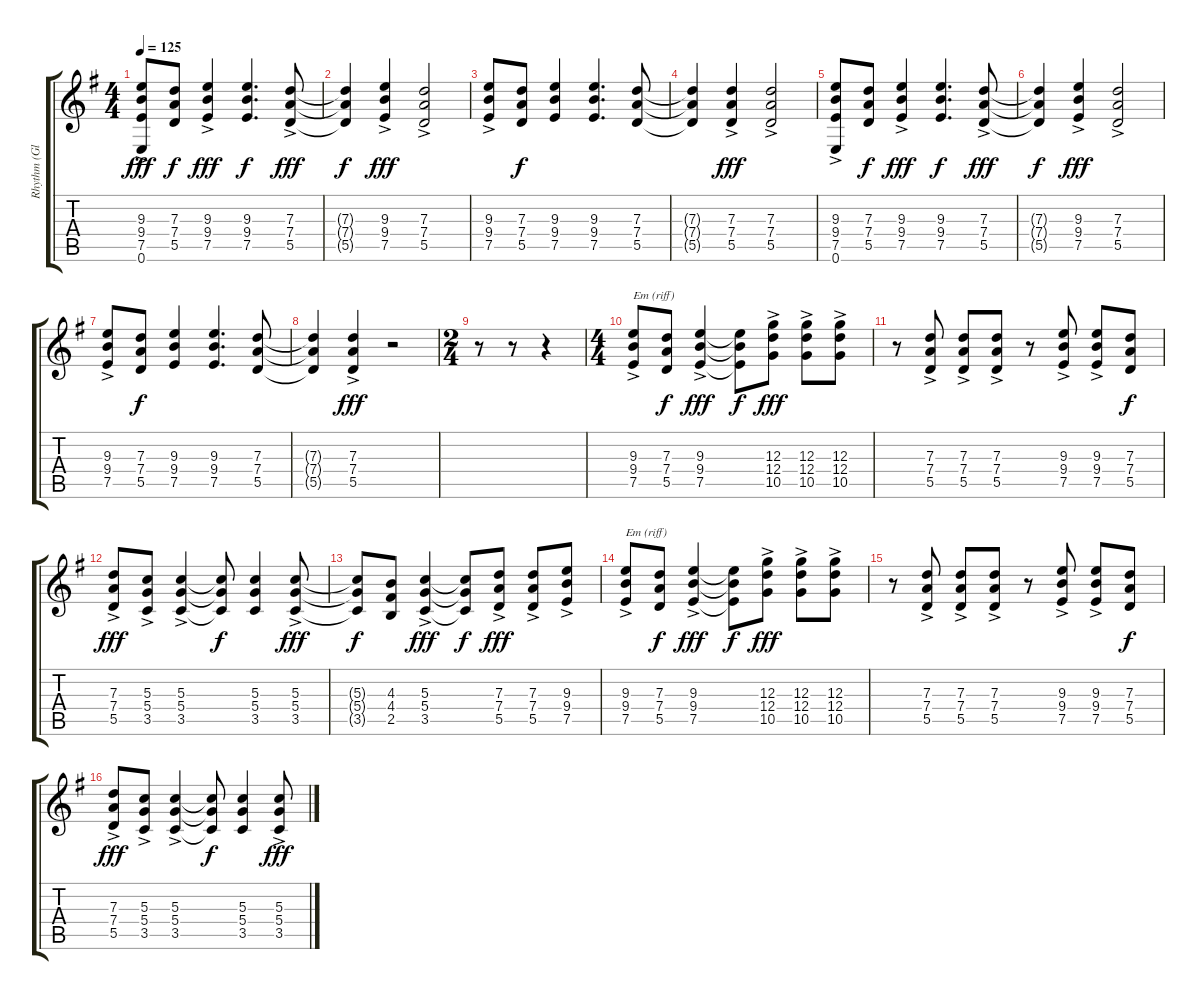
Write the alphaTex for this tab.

\track ("Rhythm (Glenn Tipton)" "Rhythm (Gl") {instrument distortionguitar}
\staff {score tabs}
\tuning (E4 B3 G3 D3 A2 E2) {hide}
\ts (4 4)
\tempo 125
\clef g2
\ks g
(9.3{ac} 9.4{ac} 7.5{ac} 0.6{ac}).8{dy fff} (7.3 7.4 5.5).8{dy f} (9.3{ac} 9.4{ac} 7.5{ac}).4{dy fff} (9.3 9.4 7.5).4{d dy f} (7.3{ac} 7.4{ac} 5.5{ac}).8{dy fff} |
(7.3{t} 7.4{t} 5.5{t}).4{dy f} (9.3{ac} 9.4{ac} 7.5{ac}).4{dy fff} (7.3{ac} 7.4{ac} 5.5{ac}).2 |
(9.3{ac} 9.4{ac} 7.5{ac}).8 (7.3 7.4 5.5).8{dy f} (9.3 9.4 7.5).4 (9.3 9.4 7.5).4{d} (7.3 7.4 5.5).8 |
(7.3{t} 7.4{t} 5.5{t}).4 (7.3{ac} 7.4{ac} 5.5{ac}).4{dy fff} (7.3{ac} 7.4{ac} 5.5{ac}).2 |
(9.3{ac} 9.4{ac} 7.5{ac} 0.6{ac}).8 (7.3 7.4 5.5).8{dy f} (9.3{ac} 9.4{ac} 7.5{ac}).4{dy fff} (9.3 9.4 7.5).4{d dy f} (7.3{ac} 7.4{ac} 5.5{ac}).8{dy fff} |
(7.3{t} 7.4{t} 5.5{t}).4{dy f} (9.3{ac} 9.4{ac} 7.5{ac}).4{dy fff} (7.3{ac} 7.4{ac} 5.5{ac}).2 |
(9.3{ac} 9.4{ac} 7.5{ac}).8 (7.3 7.4 5.5).8{dy f} (9.3 9.4 7.5).4 (9.3 9.4 7.5).4{d} (7.3 7.4 5.5).8 |
(7.3{t} 7.4{t} 5.5{t}).4 (7.3{ac} 7.4{ac} 5.5{ac}).4{dy fff} r.2 |
\ts (2 4)
r.8 r.8 r.4 |
\ts (4 4)
(9.3{ac} 9.4{ac} 7.5{ac}).8{txt "Em (riff)"} (7.3 7.4 5.5).8{dy f} (9.3{ac} 9.4{ac} 7.5{ac}).4{dy fff} (9.3{t} 9.4{t} 7.5{t}).8{dy f} (12.3{ac} 12.4{ac} 10.5{ac}).8{dy fff} (12.3{ac} 12.4{ac} 10.5{ac}).8 (12.3{ac} 12.4{ac} 10.5{ac}).8 |
r.8 (7.3{ac} 7.4{ac} 5.5{ac}).8 (7.3{ac} 7.4{ac} 5.5{ac}).8 (7.3{ac} 7.4{ac} 5.5{ac}).8 r.8 (9.3{ac} 9.4{ac} 7.5{ac}).8 (9.3{ac} 9.4{ac} 7.5{ac}).8 (7.3 7.4 5.5).8{dy f} |
(7.3{ac} 7.4{ac} 5.5{ac}).8{dy fff} (5.3{ac} 5.4{ac} 3.5{ac}).8 (5.3{ac} 5.4{ac} 3.5{ac}).4 (5.3{t} 5.4{t} 3.5{t}).8{dy f} (5.3 5.4 3.5).4 (5.3{ac} 5.4{ac} 3.5{ac}).8{dy fff} |
(5.3{t} 5.4{t} 3.5{t}).8{dy f} (4.3 4.4 2.5).8 (5.3{ac} 5.4{ac} 3.5{ac}).4{dy fff} (5.3{t} 5.4{t} 3.5{t}).8{dy f} (7.3{ac} 7.4{ac} 5.5{ac}).8{dy fff} (7.3{ac} 7.4{ac} 5.5{ac}).8 (9.3{ac} 9.4{ac} 7.5{ac}).8 |
(9.3{ac} 9.4{ac} 7.5{ac}).8{txt "Em (riff)"} (7.3 7.4 5.5).8{dy f} (9.3{ac} 9.4{ac} 7.5{ac}).4{dy fff} (9.3{t} 9.4{t} 7.5{t}).8{dy f} (12.3{ac} 12.4{ac} 10.5{ac}).8{dy fff} (12.3{ac} 12.4{ac} 10.5{ac}).8 (12.3{ac} 12.4{ac} 10.5{ac}).8 |
r.8 (7.3{ac} 7.4{ac} 5.5{ac}).8 (7.3{ac} 7.4{ac} 5.5{ac}).8 (7.3{ac} 7.4{ac} 5.5{ac}).8 r.8 (9.3{ac} 9.4{ac} 7.5{ac}).8 (9.3{ac} 9.4{ac} 7.5{ac}).8 (7.3 7.4 5.5).8{dy f} |
(7.3{ac} 7.4{ac} 5.5{ac}).8{dy fff} (5.3{ac} 5.4{ac} 3.5{ac}).8 (5.3{ac} 5.4{ac} 3.5{ac}).4 (5.3{t} 5.4{t} 3.5{t}).8{dy f} (5.3 5.4 3.5).4 (5.3{ac} 5.4{ac} 3.5{ac}).8{dy fff}
